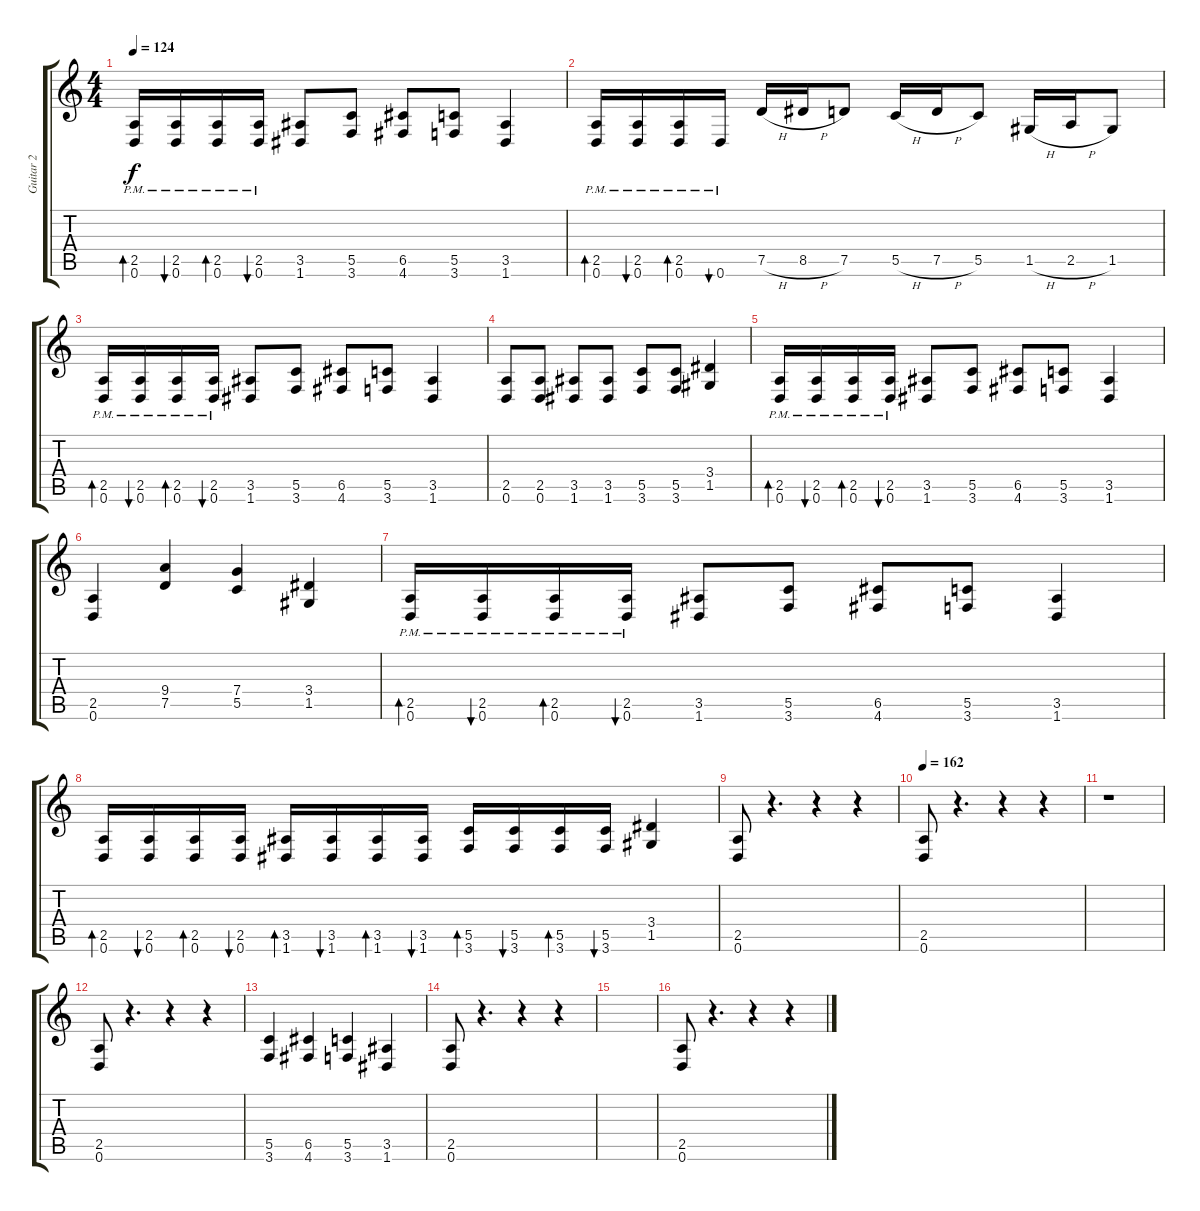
\track ("Guitar 2" "Guitar 2") {instrument distortionguitar}
\staff {score tabs}
\tuning (D4 A3 F3 C3 G2 D2) {hide}
\ts (4 4)
\tempo 124
\clef g2
\ks c
(2.5{pm} 0.6{pm}).16{bd 60 dy f} (2.5{pm} 0.6{pm}).16{bu 60} (2.5{pm} 0.6{pm}).16{bd 60} (2.5{pm} 0.6{pm}).16{bu 60} (3.5 1.6).8 (5.5 3.6).8 (6.5 4.6).8 (5.5 3.6).8 (3.5 1.6).4 |
(2.5{pm} 0.6{pm}).16{bd 60} (2.5{pm} 0.6{pm}).16{bu 60} (2.5{pm} 0.6{pm}).16{bd 60} 0.6{pm}.16{bu 60} 7.5{h}.16 8.5{h}.16 7.5.8 5.5{h}.16 7.5{h}.16 5.5.8 1.5{h}.16 2.5{h}.16 1.5.8 |
(2.5{pm} 0.6{pm}).16{bd 60} (2.5{pm} 0.6{pm}).16{bu 60} (2.5{pm} 0.6{pm}).16{bd 60} (2.5{pm} 0.6{pm}).16{bu 60} (3.5 1.6).8 (5.5 3.6).8 (6.5 4.6).8 (5.5 3.6).8 (3.5 1.6).4 |
(2.5 0.6).8 (2.5 0.6).8 (3.5 1.6).8 (3.5 1.6).8 (5.5 3.6).8 (5.5 3.6).8 (3.4 1.5).4 |
(2.5{pm} 0.6{pm}).16{bd 60} (2.5{pm} 0.6{pm}).16{bu 60} (2.5{pm} 0.6{pm}).16{bd 60} (2.5{pm} 0.6{pm}).16{bu 60} (3.5 1.6).8 (5.5 3.6).8 (6.5 4.6).8 (5.5 3.6).8 (3.5 1.6).4 |
(2.5 0.6).4 (9.4 7.5).4 (7.4 5.5).4 (3.4 1.5).4 |
(2.5{pm} 0.6{pm}).16{bd 60} (2.5{pm} 0.6{pm}).16{bu 60} (2.5{pm} 0.6{pm}).16{bd 60} (2.5{pm} 0.6{pm}).16{bu 60} (3.5 1.6).8 (5.5 3.6).8 (6.5 4.6).8 (5.5 3.6).8 (3.5 1.6).4 |
(2.5 0.6).16{bd 60} (2.5 0.6).16{bu 60} (2.5 0.6).16{bd 60} (2.5 0.6).16{bu 60} (3.5 1.6).16{bd 60} (3.5 1.6).16{bu 60} (3.5 1.6).16{bd 60} (3.5 1.6).16{bu 60} (5.5 3.6).16{bd 60} (5.5 3.6).16{bu 60} (5.5 3.6).16{bd 60} (5.5 3.6).16{bu 60} (3.4 1.5).4 |
(2.5 0.6).8 r.4{d} r.4 r.4 |
\tempo 162
(2.5 0.6).8 r.4{d} r.4 r.4 |
r.1 |
(2.5 0.6).8 r.4{d} r.4 r.4 |
(5.5 3.6).4 (6.5 4.6).4 (5.5 3.6).4 (3.5 1.6).4 |
(2.5 0.6).8 r.4{d} r.4 r.4 |
|
(2.5 0.6).8 r.4{d} r.4 r.4
